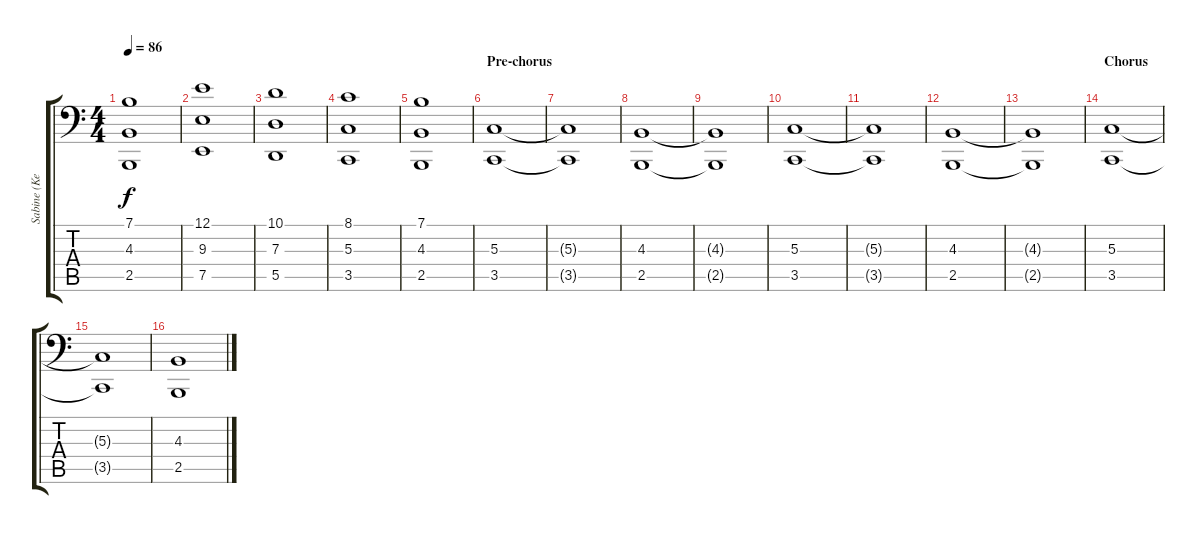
\track ("Sabine (KeybLow)" "Sabine (Ke") {instrument stringensemble1}
\staff {score tabs}
\tuning (E3 B2 G2 D2 A1 E1) {hide}
\ts (4 4)
\tempo 86
\clef f4
\ks c
(7.1 4.3 2.5).1{dy f} |
(12.1 9.3 7.5).1 |
(10.1 7.3 5.5).1 |
(8.1 5.3 3.5).1 |
(7.1 4.3 2.5).1 |
\section ("" "Pre-chorus")
(5.3 3.5).1{volume 14 balance 8 instrument stringensemble1} |
(5.3{t} 3.5{t}).1 |
(4.3 2.5).1 |
(4.3{t} 2.5{t}).1 |
(5.3 3.5).1 |
(5.3{t} 3.5{t}).1 |
(4.3 2.5).1 |
(4.3{t} 2.5{t}).1 |
\section ("" "Chorus")
(5.3 3.5).1 |
(5.3{t} 3.5{t}).1 |
(4.3 2.5).1
